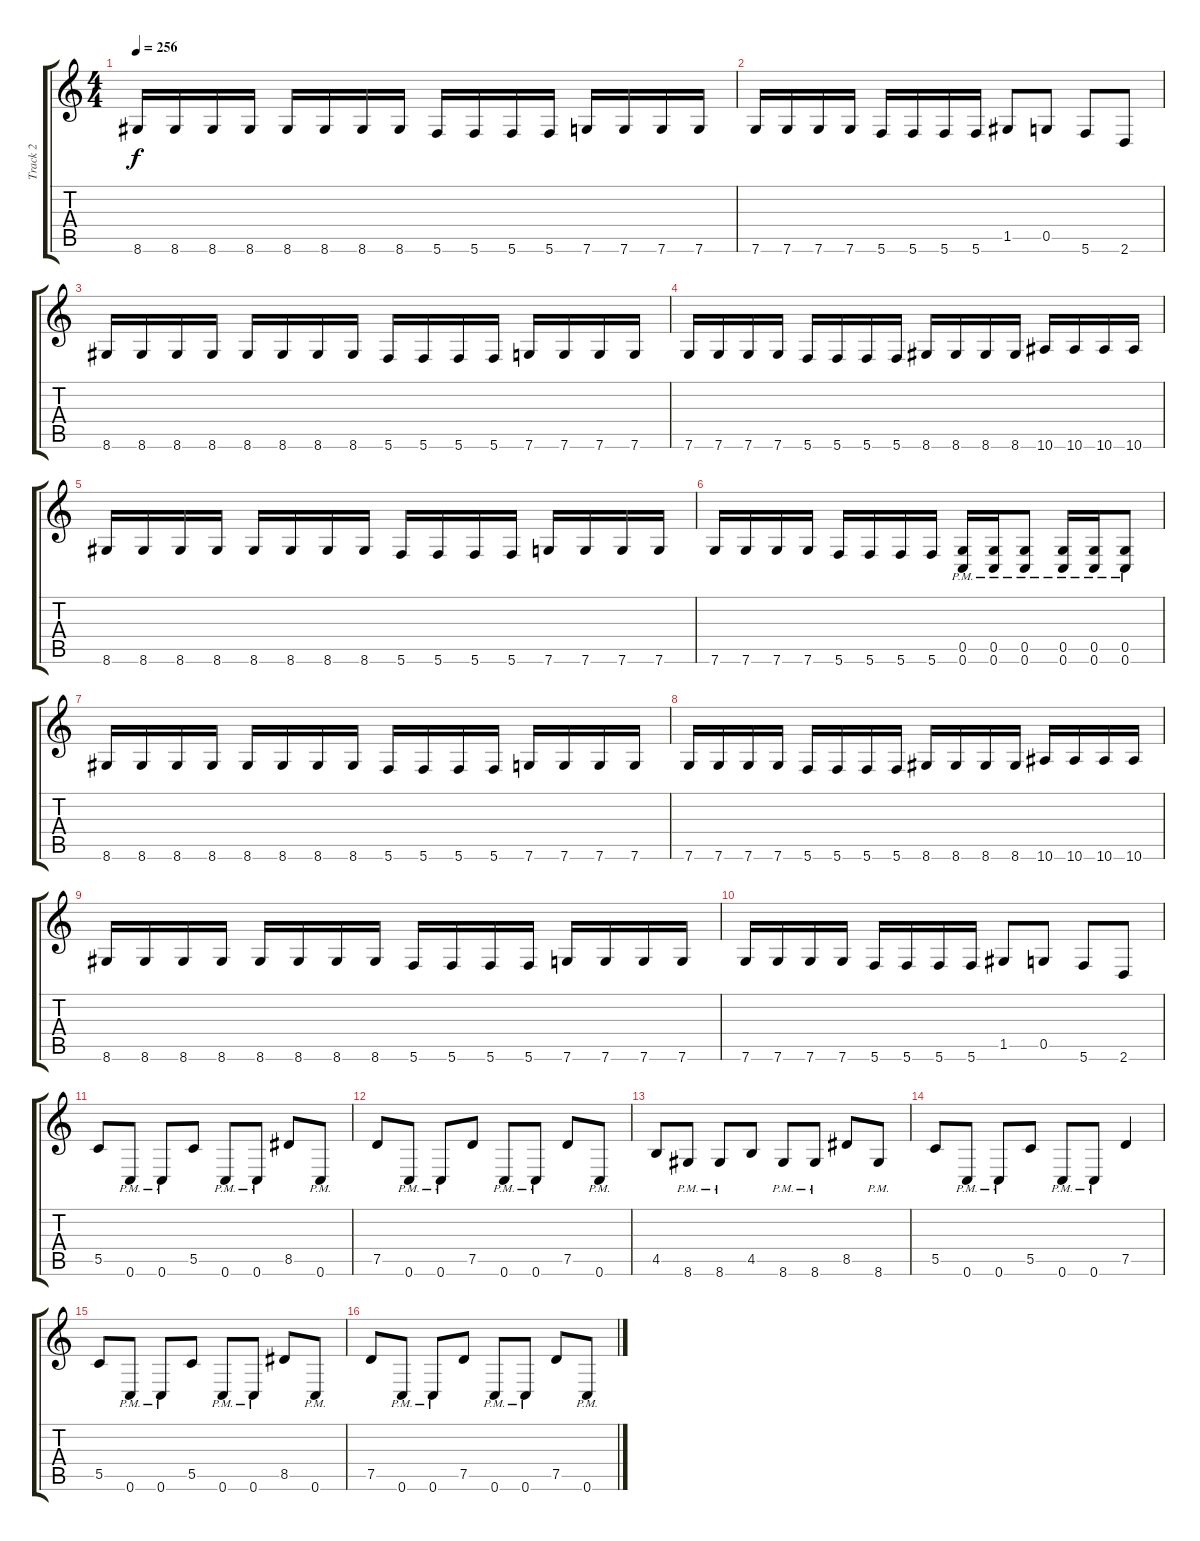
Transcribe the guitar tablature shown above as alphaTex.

\track ("Track 2" "Track 2") {instrument distortionguitar}
\staff {score tabs}
\tuning (D4 A3 F3 C3 G2 C2) {hide}
\ts (4 4)
\tempo 256
\clef g2
\ks c
8.6.16{dy f} 8.6.16 8.6.16 8.6.16 8.6.16 8.6.16 8.6.16 8.6.16 5.6.16 5.6.16 5.6.16 5.6.16 7.6.16 7.6.16 7.6.16 7.6.16 |
7.6.16 7.6.16 7.6.16 7.6.16 5.6.16 5.6.16 5.6.16 5.6.16 1.5.8 0.5.8 5.6.8 2.6.8 |
8.6.16 8.6.16 8.6.16 8.6.16 8.6.16 8.6.16 8.6.16 8.6.16 5.6.16 5.6.16 5.6.16 5.6.16 7.6.16 7.6.16 7.6.16 7.6.16 |
7.6.16 7.6.16 7.6.16 7.6.16 5.6.16 5.6.16 5.6.16 5.6.16 8.6.16 8.6.16 8.6.16 8.6.16 10.6.16 10.6.16 10.6.16 10.6.16 |
8.6.16 8.6.16 8.6.16 8.6.16 8.6.16 8.6.16 8.6.16 8.6.16 5.6.16 5.6.16 5.6.16 5.6.16 7.6.16 7.6.16 7.6.16 7.6.16 |
7.6.16 7.6.16 7.6.16 7.6.16 5.6.16 5.6.16 5.6.16 5.6.16 (0.5{pm} 0.6{pm}).16 (0.5{pm} 0.6{pm}).16 (0.5{pm} 0.6{pm}).8 (0.5{pm} 0.6{pm}).16 (0.5{pm} 0.6{pm}).16 (0.5{pm} 0.6{pm}).8 |
8.6.16 8.6.16 8.6.16 8.6.16 8.6.16 8.6.16 8.6.16 8.6.16 5.6.16 5.6.16 5.6.16 5.6.16 7.6.16 7.6.16 7.6.16 7.6.16 |
7.6.16 7.6.16 7.6.16 7.6.16 5.6.16 5.6.16 5.6.16 5.6.16 8.6.16 8.6.16 8.6.16 8.6.16 10.6.16 10.6.16 10.6.16 10.6.16 |
8.6.16 8.6.16 8.6.16 8.6.16 8.6.16 8.6.16 8.6.16 8.6.16 5.6.16 5.6.16 5.6.16 5.6.16 7.6.16 7.6.16 7.6.16 7.6.16 |
7.6.16 7.6.16 7.6.16 7.6.16 5.6.16 5.6.16 5.6.16 5.6.16 1.5.8 0.5.8 5.6.8 2.6.8 |
5.5.8 0.6{pm}.8 0.6{pm}.8 5.5.8 0.6{pm}.8 0.6{pm}.8 8.5.8 0.6{pm}.8 |
7.5.8 0.6{pm}.8 0.6{pm}.8 7.5.8 0.6{pm}.8 0.6{pm}.8 7.5.8 0.6{pm}.8 |
4.5.8 8.6{pm}.8 8.6{pm}.8 4.5.8 8.6{pm}.8 8.6{pm}.8 8.5.8 8.6{pm}.8 |
5.5.8 0.6{pm}.8 0.6{pm}.8 5.5.8 0.6{pm}.8 0.6{pm}.8 7.5.4 |
5.5.8 0.6{pm}.8 0.6{pm}.8 5.5.8 0.6{pm}.8 0.6{pm}.8 8.5.8 0.6{pm}.8 |
7.5.8 0.6{pm}.8 0.6{pm}.8 7.5.8 0.6{pm}.8 0.6{pm}.8 7.5.8 0.6{pm}.8
